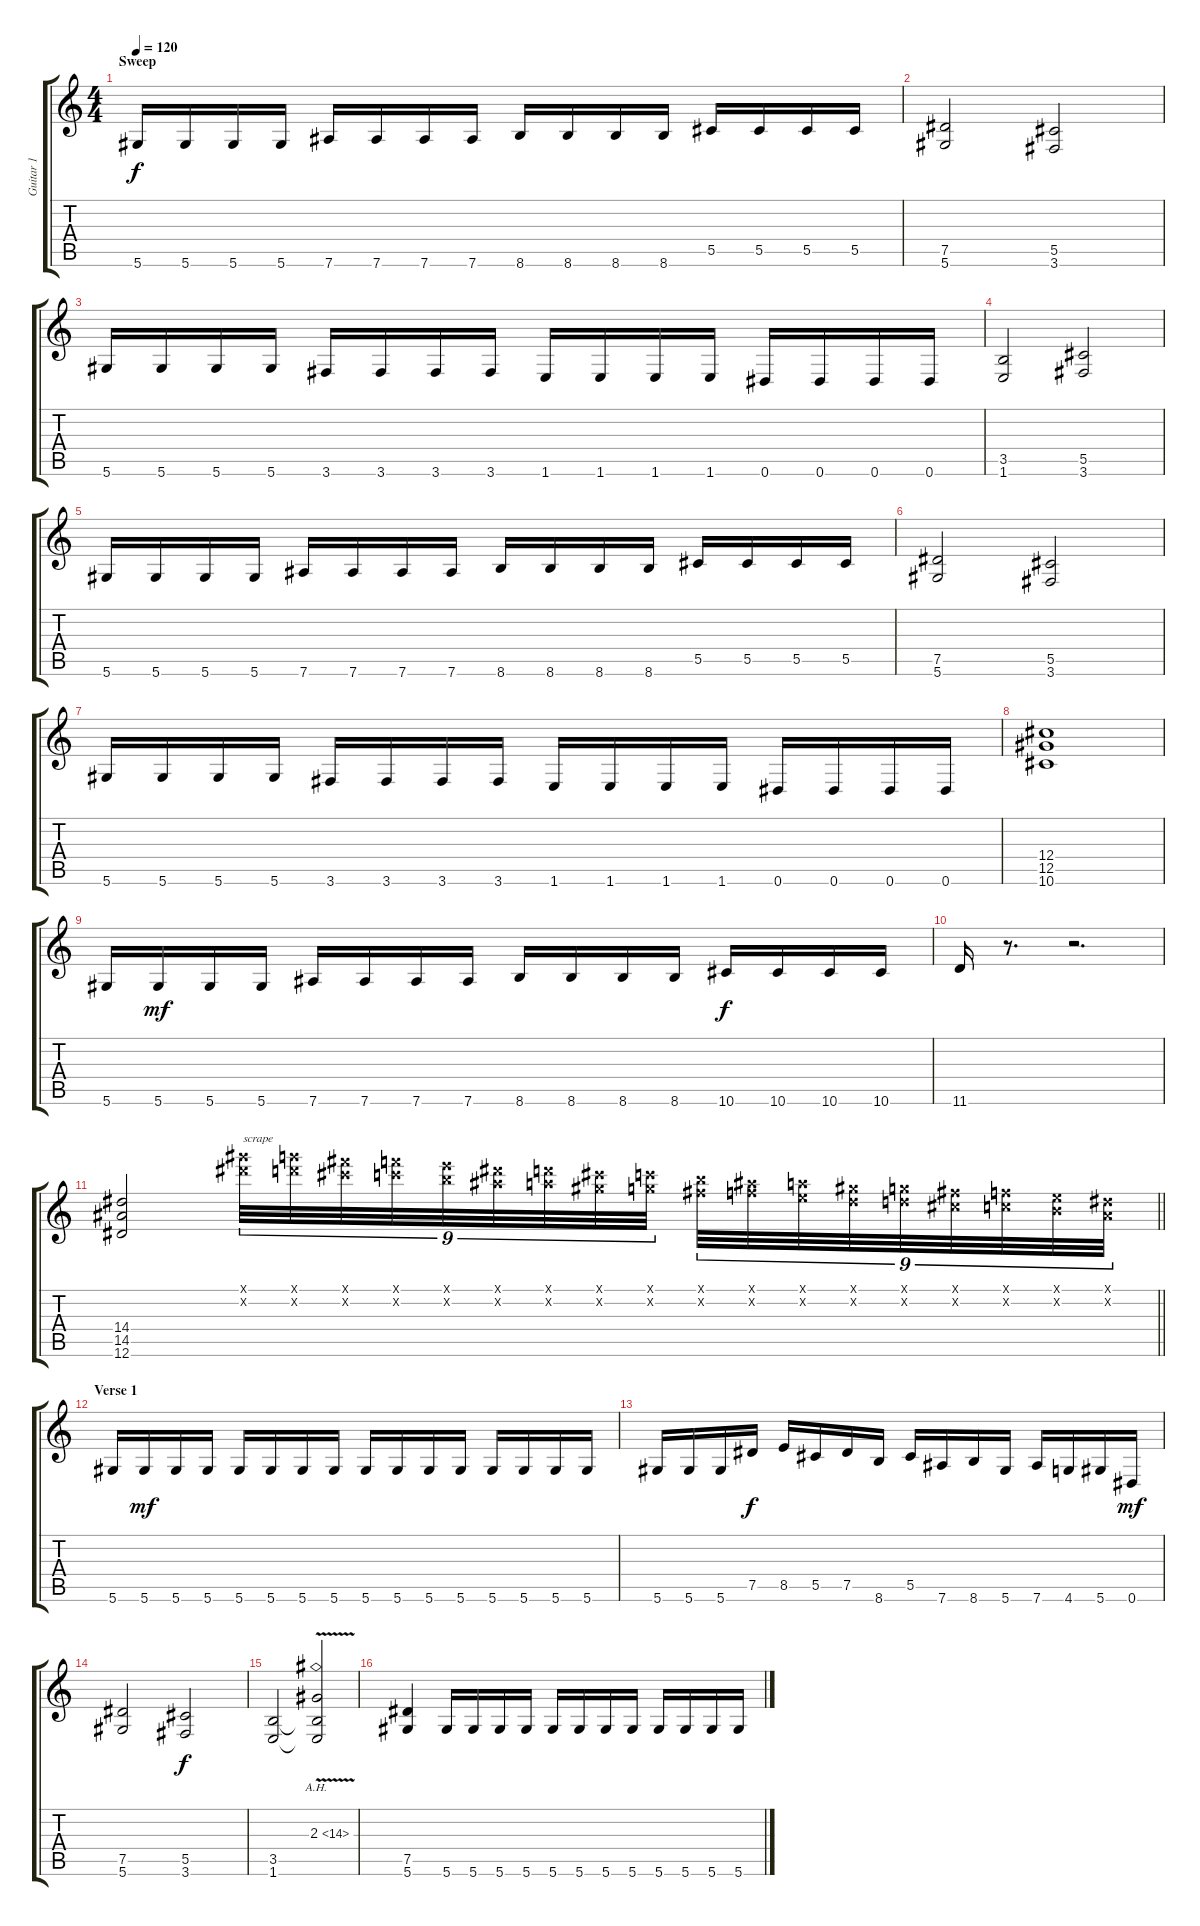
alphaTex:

\track ("Guitar 1" "Guitar 1") {instrument distortionguitar}
\staff {score tabs}
\tuning (Eb4 Bb3 Gb3 Db3 Ab2 Eb2) {hide}
\ts (4 4)
\section ("" "Sweep")
\tempo 120
\clef g2
\ks c
5.6.16{dy f} 5.6.16 5.6.16 5.6.16 7.6.16 7.6.16 7.6.16 7.6.16 8.6.16 8.6.16 8.6.16 8.6.16 5.5.16 5.5.16 5.5.16 5.5.16 |
(7.5 5.6).2 (5.5 3.6).2 |
5.6.16 5.6.16 5.6.16 5.6.16 3.6.16 3.6.16 3.6.16 3.6.16 1.6.16 1.6.16 1.6.16 1.6.16 0.6.16 0.6.16 0.6.16 0.6.16 |
(3.5 1.6).2 (5.5 3.6).2 |
5.6.16 5.6.16 5.6.16 5.6.16 7.6.16 7.6.16 7.6.16 7.6.16 8.6.16 8.6.16 8.6.16 8.6.16 5.5.16 5.5.16 5.5.16 5.5.16 |
(7.5 5.6).2 (5.5 3.6).2 |
5.6.16 5.6.16 5.6.16 5.6.16 3.6.16 3.6.16 3.6.16 3.6.16 1.6.16 1.6.16 1.6.16 1.6.16 0.6.16 0.6.16 0.6.16 0.6.16 |
(12.4 12.5 10.6).1 |
5.6.16 5.6.16{dy mf} 5.6.16 5.6.16 7.6.16 7.6.16 7.6.16 7.6.16 8.6.16 8.6.16 8.6.16 8.6.16 10.6.16{dy f} 10.6.16 10.6.16 10.6.16 |
11.6.16 r.8{d} r.2{d} |
\barLineRight lightlight
(14.4 14.5 12.6).2 (17.1{x} 17.2{x}).32{tu (9 8) txt "scrape" instrument guitarfretnoise} (16.1{x} 16.2{x}).32{tu (9 8)} (15.1{x} 15.2{x}).32{tu (9 8)} (14.1{x} 14.2{x}).32{tu (9 8)} (13.1{x} 13.2{x}).32{tu (9 8)} (12.1{x} 12.2{x}).32{tu (9 8)} (11.1{x} 11.2{x}).32{tu (9 8)} (10.1{x} 10.2{x}).32{tu (9 8)} (9.1{x} 9.2{x}).32{tu (9 8)} (8.1{x} 8.2{x}).32{tu (9 8)} (7.1{x} 7.2{x}).32{tu (9 8)} (6.1{x} 6.2{x}).32{tu (9 8)} (5.1{x} 5.2{x}).32{tu (9 8)} (4.1{x} 4.2{x}).32{tu (9 8)} (3.1{x} 3.2{x}).32{tu (9 8)} (2.1{x} 2.2{x}).32{tu (9 8)} (1.1{x} 1.2{x}).32{tu (9 8)} (0.1{x} 0.2{x}).32{tu (9 8)} |
\section ("" "Verse 1")
5.6.16{instrument distortionguitar} 5.6.16{dy mf} 5.6.16 5.6.16 5.6.16 5.6.16 5.6.16 5.6.16 5.6.16 5.6.16 5.6.16 5.6.16 5.6.16 5.6.16 5.6.16 5.6.16 |
5.6.16 5.6.16 5.6.16 7.5.16{dy f} 8.5.16 5.5.16 7.5.16 8.6.16 5.5.16 7.6.16 8.6.16 5.6.16 7.6.16 4.6.16 5.6.16 0.6.16{dy mf} |
(7.5 5.6).2 (5.5 3.6).2{dy f} |
(3.5 1.6).2 (2.3{ah 12 v} 3.5{t} 1.6{t}).2 |
(7.5 5.6).4 5.6.16 5.6.16 5.6.16 5.6.16 5.6.16 5.6.16 5.6.16 5.6.16 5.6.16 5.6.16 5.6.16 5.6.16
